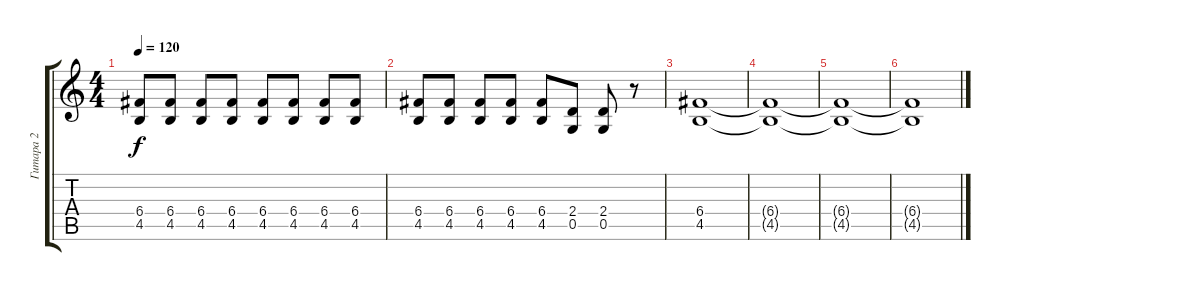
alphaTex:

\track ("Гитара 2" "Гитара 2") {instrument overdrivenguitar}
\staff {score tabs}
\tuning (D4 A3 F3 C3 G2 D2) {hide}
\ts (4 4)
\tempo 120
\clef g2
\ks c
(6.4 4.5).8{dy f} (6.4 4.5).8 (6.4 4.5).8 (6.4 4.5).8 (6.4 4.5).8 (6.4 4.5).8 (6.4 4.5).8 (6.4 4.5).8 |
(6.4 4.5).8 (6.4 4.5).8 (6.4 4.5).8 (6.4 4.5).8 (6.4 4.5).8 (2.4 0.5).8 (2.4 0.5).8 r.8 |
(6.4 4.5).1 |
(6.4{t} 4.5{t}).1 |
(6.4{t} 4.5{t}).1 |
(6.4{t} 4.5{t}).1
